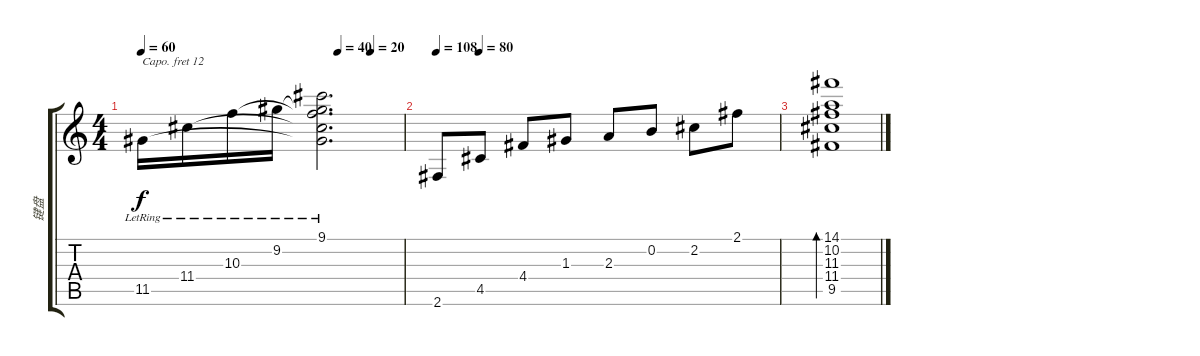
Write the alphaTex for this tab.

\track ("键盘" "键盘") {instrument brightacousticpiano}
\staff {score tabs}
\capo 12
\tuning (E4 B3 G3 D3 A2 E2) {hide}
\ts (4 4)
\tempo 60
\tempo (40 0.75)
\tempo (20 0.875)
\clef g2
\ks c
11.5{lr}.16{dy f} 11.4{lr}.16 10.3{lr}.16 9.2{lr}.16 (9.1{lr} 9.2{t} 10.3{t} 11.4{t} 11.5{t}).2{d} |
\tempo 108
\tempo (80 0.125)
2.6.8 4.5.8 4.4.8 1.3.8 2.3.8 0.2.8 2.2.8 2.1.8 |
(14.1 10.2 11.3 11.4 9.5).1{bd 480}
